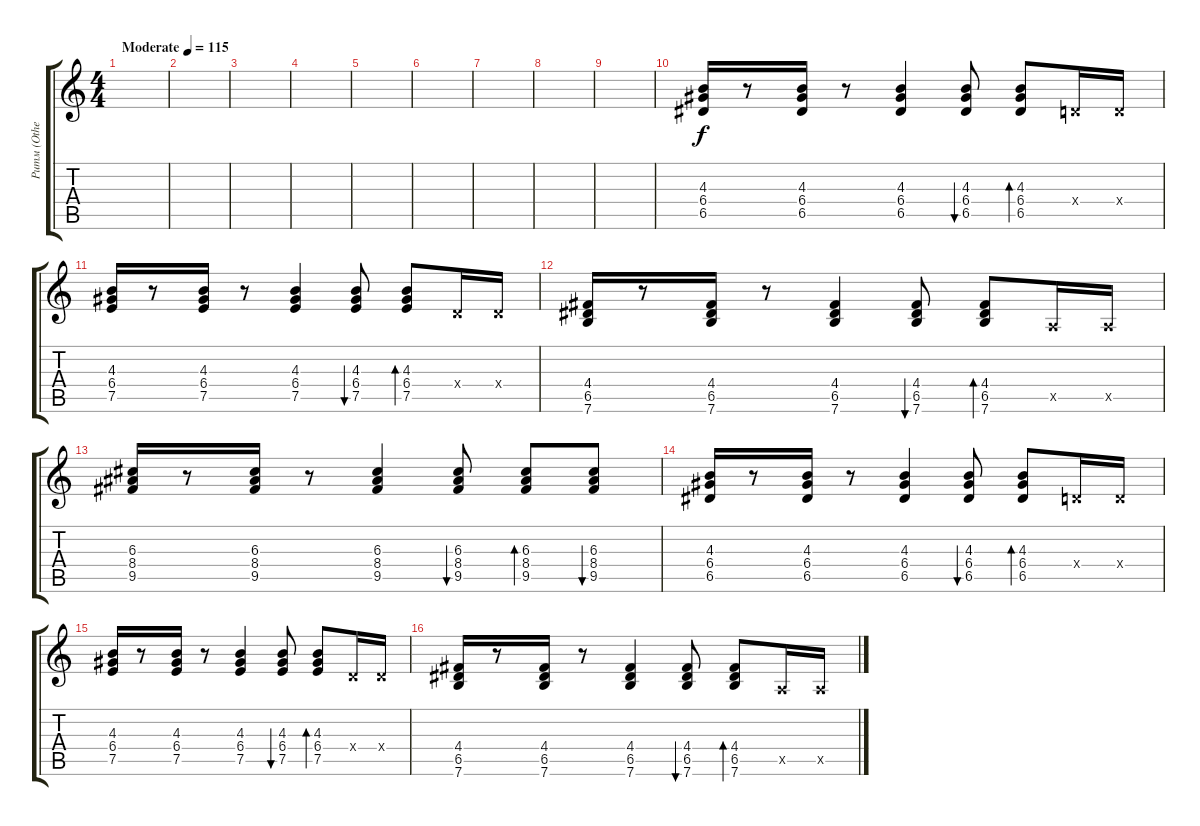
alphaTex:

\track ("Ритм (OtherSide)" "Ритм (Othe") {instrument electricguitarclean}
\staff {score tabs}
\tuning (E4 B3 G3 D3 A2 E2) {hide}
\ts (4 4)
\tempo (115 "Moderate")
\clef g2
\ks c
|
|
|
|
|
|
|
|
|
(4.3 6.4 6.5).16 r.8 (4.3 6.4 6.5).16 r.8 (4.3 6.4 6.5).4 (4.3 6.4 6.5).8{bu 60} (4.3 6.4 6.5).8{bd 60} 0.4{x}.16 0.4{x}.16 |
(4.3 6.4 7.5).16 r.8 (4.3 6.4 7.5).16 r.8 (4.3 6.4 7.5).4 (4.3 6.4 7.5).8{bu 60} (4.3 6.4 7.5).8{bd 60} 0.4{x}.16 0.4{x}.16 |
(4.4 6.5 7.6).16 r.8 (4.4 6.5 7.6).16 r.8 (4.4 6.5 7.6).4 (4.4 6.5 7.6).8{bu 60} (4.4 6.5 7.6).8{bd 60} 0.5{x}.16 0.5{x}.16 |
(6.3 8.4 9.5).16 r.8 (6.3 8.4 9.5).16 r.8 (6.3 8.4 9.5).4 (6.3 8.4 9.5).8{bu 60} (6.3 8.4 9.5).8{bd 60} (6.3 8.4 9.5).8{bu 60} |
(4.3 6.4 6.5).16 r.8 (4.3 6.4 6.5).16 r.8 (4.3 6.4 6.5).4 (4.3 6.4 6.5).8{bu 60} (4.3 6.4 6.5).8{bd 60} 0.4{x}.16 0.4{x}.16 |
(4.3 6.4 7.5).16 r.8 (4.3 6.4 7.5).16 r.8 (4.3 6.4 7.5).4 (4.3 6.4 7.5).8{bu 60} (4.3 6.4 7.5).8{bd 60} 0.4{x}.16 0.4{x}.16 |
(4.4 6.5 7.6).16 r.8 (4.4 6.5 7.6).16 r.8 (4.4 6.5 7.6).4 (4.4 6.5 7.6).8{bu 60} (4.4 6.5 7.6).8{bd 60} 0.5{x}.16 0.5{x}.16
